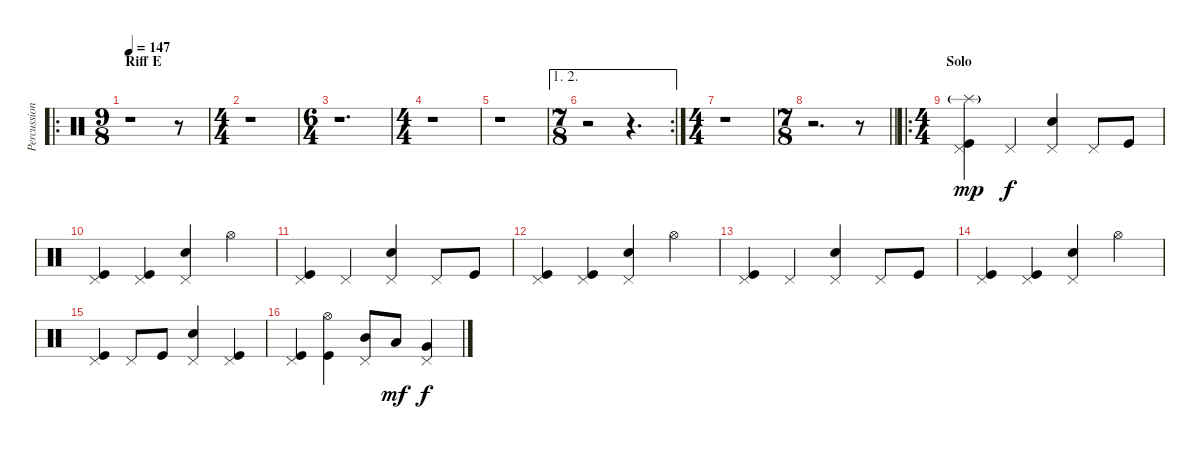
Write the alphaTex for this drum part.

\track ("Percussion" "Percussion") {instrument percussion}
\staff {score}
\articulation defaults
\ro
\ts (9 8)
\section ("" "Riff E")
\tempo 147
\clef neutral
\ks c
r.1{dy mp} r.8 |
\ts (4 4)
r.1 |
\ts (6 4)
r.1{d} |
\ts (4 4)
r.1 |
r.1 |
\ae (1 2)
\rc 2
\ts (7 8)
r.2 r.4{d} |
\ts (4 4)
r.1 |
\ts (7 8)
\barLineRight lightlight
r.2{d} r.8 |
\ro
\ts (4 4)
\section ("" "Solo")
("Splash (hit)"{g} "Kick (hit)" "Pedal Hi-Hat (hit)").4 "Pedal Hi-Hat (hit)".4{dy f} ("Electric Snare (hit)" "Pedal Hi-Hat (hit)").4 "Pedal Hi-Hat (hit)".8 "Kick (hit)".8 |
("Kick (hit)" "Pedal Hi-Hat (hit)").4 ("Kick (hit)" "Pedal Hi-Hat (hit)").4 ("Electric Snare (hit)" "Pedal Hi-Hat (hit)").4 "Hi-Hat (open)".4 |
("Kick (hit)" "Pedal Hi-Hat (hit)").4 "Pedal Hi-Hat (hit)".4 ("Electric Snare (hit)" "Pedal Hi-Hat (hit)").4 "Pedal Hi-Hat (hit)".8 "Kick (hit)".8 |
("Kick (hit)" "Pedal Hi-Hat (hit)").4 ("Kick (hit)" "Pedal Hi-Hat (hit)").4 ("Electric Snare (hit)" "Pedal Hi-Hat (hit)").4 "Hi-Hat (open)".4 |
("Kick (hit)" "Pedal Hi-Hat (hit)").4 "Pedal Hi-Hat (hit)".4 ("Electric Snare (hit)" "Pedal Hi-Hat (hit)").4 "Pedal Hi-Hat (hit)".8 "Kick (hit)".8 |
("Kick (hit)" "Pedal Hi-Hat (hit)").4 ("Kick (hit)" "Pedal Hi-Hat (hit)").4 ("Electric Snare (hit)" "Pedal Hi-Hat (hit)").4 "Hi-Hat (open)".4 |
("Kick (hit)" "Pedal Hi-Hat (hit)").4 "Pedal Hi-Hat (hit)".8 "Kick (hit)".8 ("Electric Snare (hit)" "Pedal Hi-Hat (hit)").4 ("Kick (hit)" "Pedal Hi-Hat (hit)").4 |
("Kick (hit)" "Pedal Hi-Hat (hit)").4 ("Kick (hit)" "Hi-Hat (open)").4 ("Mid Tom (hit)" "Pedal Hi-Hat (hit)").8 "Low Tom (hit)".8{dy mf} ("Very Low Tom (hit)" "Pedal Hi-Hat (hit)").4{dy f}
